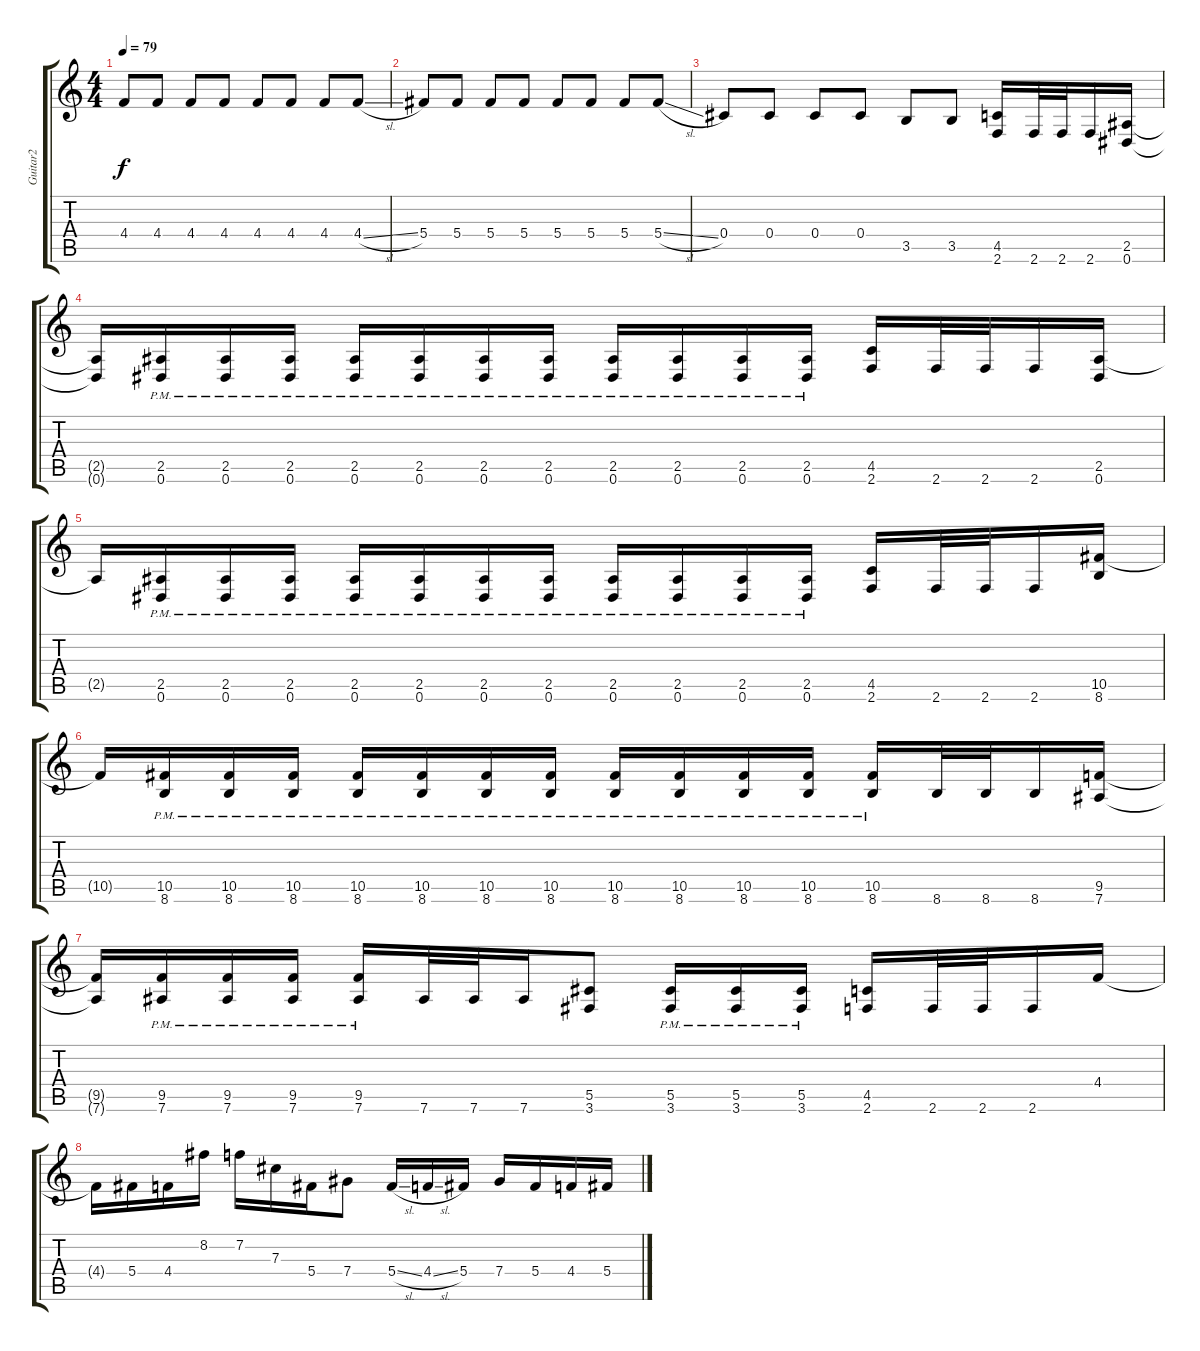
\track ("Guitar2" "Guitar2") {instrument distortionguitar}
\staff {score tabs}
\tuning (Eb4 Bb3 Gb3 Db3 Ab2 Eb2) {hide}
\ts (4 4)
\tempo 79
\clef g2
\ks c
4.4.8{dy f} 4.4.8 4.4.8 4.4.8 4.4.8 4.4.8 4.4.8 4.4{sl}.8 |
5.4.8 5.4.8 5.4.8 5.4.8 5.4.8 5.4.8 5.4.8 5.4{sl}.8 |
0.4.8 0.4.8 0.4.8 0.4.8 3.5.8 3.5.8 (4.5 2.6).16 2.6.32 2.6.32 2.6.16 (2.5 0.6).16 |
(2.5{t} 0.6{t}).16 (2.5{pm} 0.6{pm}).16 (2.5{pm} 0.6{pm}).16 (2.5{pm} 0.6{pm}).16 (2.5{pm} 0.6{pm}).16 (2.5{pm} 0.6{pm}).16 (2.5{pm} 0.6{pm}).16 (2.5{pm} 0.6{pm}).16 (2.5{pm} 0.6{pm}).16 (2.5{pm} 0.6{pm}).16 (2.5{pm} 0.6{pm}).16 (2.5{pm} 0.6{pm}).16 (4.5 2.6).16 2.6.32 2.6.32 2.6.16 (2.5 0.6).16 |
2.5{t}.16 (2.5{pm} 0.6{pm}).16 (2.5{pm} 0.6{pm}).16 (2.5{pm} 0.6{pm}).16 (2.5{pm} 0.6{pm}).16 (2.5{pm} 0.6{pm}).16 (2.5{pm} 0.6{pm}).16 (2.5{pm} 0.6{pm}).16 (2.5{pm} 0.6{pm}).16 (2.5{pm} 0.6{pm}).16 (2.5{pm} 0.6{pm}).16 (2.5{pm} 0.6{pm}).16 (4.5 2.6).16 2.6.32 2.6.32 2.6.16 (10.5 8.6).16 |
10.5{t}.16 (10.5{pm} 8.6{pm}).16 (10.5{pm} 8.6{pm}).16 (10.5{pm} 8.6{pm}).16 (10.5{pm} 8.6{pm}).16 (10.5{pm} 8.6{pm}).16 (10.5{pm} 8.6{pm}).16 (10.5{pm} 8.6{pm}).16 (10.5{pm} 8.6{pm}).16 (10.5{pm} 8.6{pm}).16 (10.5{pm} 8.6{pm}).16 (10.5{pm} 8.6{pm}).16 (10.5{pm} 8.6{pm}).16 8.6.32 8.6.32 8.6.16 (9.5 7.6).16 |
(9.5{t} 7.6{t}).16 (9.5{pm} 7.6{pm}).16 (9.5{pm} 7.6{pm}).16 (9.5{pm} 7.6{pm}).16 (9.5{pm} 7.6{pm}).16 7.6.32 7.6.32 7.6.16 (5.5 3.6).8 (5.5{pm} 3.6{pm}).16 (5.5{pm} 3.6{pm}).16 (5.5{pm} 3.6{pm}).16 (4.5 2.6).16 2.6.32 2.6.32 2.6.16 4.4.16 |
4.4{t}.16 5.4.16 4.4.16 8.2.16 7.2.16 7.3.16 5.4.16 7.4.8 5.4{sl}.16 4.4{sl}.16 5.4.16 7.4.16 5.4.16 4.4.16 5.4.16
